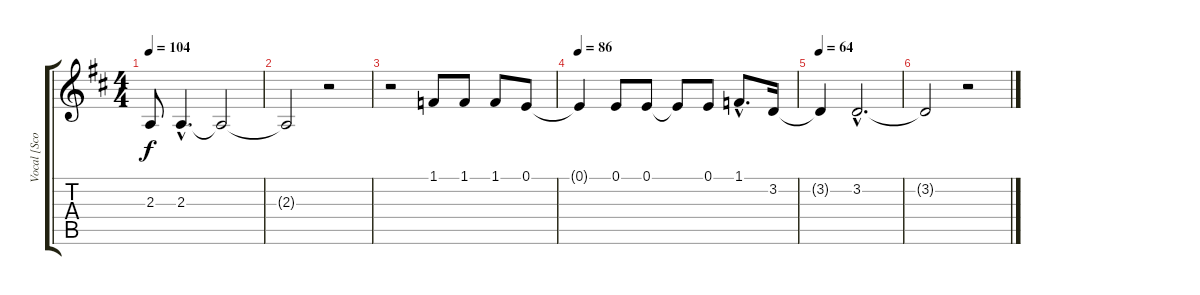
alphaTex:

\track ("Vocal [Scott]" "Vocal [Sco") {instrument lead2sawtooth}
\staff {score tabs}
\tuning (E4 B3 G3 D3 A2 E2) {hide}
\ts (4 4)
\tempo 104
\clef g2
\ks d
2.3{t}.8{dy f} 2.3{hac}.4{d} 2.3{t}.2 |
2.3{t}.2 r.2 |
r.2 1.1.8 1.1.8 1.1.8 0.1.8 |
\tempo 86
0.1{t}.4 0.1.8 0.1.8 0.1{t}.8 0.1.8 1.1{hac}.8{d} 3.2.16 |
\tempo 64
3.2{t}.4 3.2{hac}.2{d} |
3.2{t}.2 r.2
